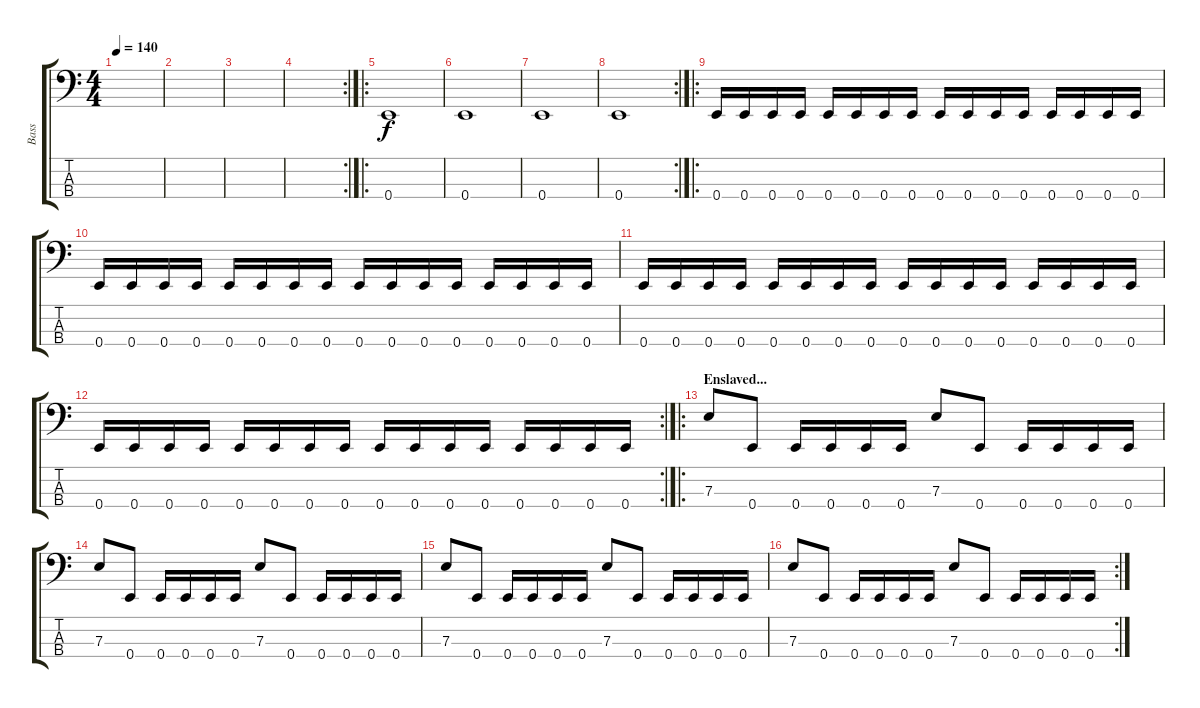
\track ("Bass" "Bass") {instrument electricbasspick}
\staff {score tabs}
\tuning (G2 D2 A1 E1) {hide}
\ts (4 4)
\tempo 140
\clef f4
\ks c
|
|
|
\rc 2
|
\ro
0.4.1 |
0.4.1 |
0.4.1 |
\rc 2
0.4.1 |
\ro
0.4.16 0.4.16 0.4.16 0.4.16 0.4.16 0.4.16 0.4.16 0.4.16 0.4.16 0.4.16 0.4.16 0.4.16 0.4.16 0.4.16 0.4.16 0.4.16 |
0.4.16 0.4.16 0.4.16 0.4.16 0.4.16 0.4.16 0.4.16 0.4.16 0.4.16 0.4.16 0.4.16 0.4.16 0.4.16 0.4.16 0.4.16 0.4.16 |
0.4.16 0.4.16 0.4.16 0.4.16 0.4.16 0.4.16 0.4.16 0.4.16 0.4.16 0.4.16 0.4.16 0.4.16 0.4.16 0.4.16 0.4.16 0.4.16 |
\rc 2
0.4.16 0.4.16 0.4.16 0.4.16 0.4.16 0.4.16 0.4.16 0.4.16 0.4.16 0.4.16 0.4.16 0.4.16 0.4.16 0.4.16 0.4.16 0.4.16 |
\ro
\section ("" "Enslaved...")
7.3.8 0.4.8 0.4.16 0.4.16 0.4.16 0.4.16 7.3.8 0.4.8 0.4.16 0.4.16 0.4.16 0.4.16 |
7.3.8 0.4.8 0.4.16 0.4.16 0.4.16 0.4.16 7.3.8 0.4.8 0.4.16 0.4.16 0.4.16 0.4.16 |
7.3.8 0.4.8 0.4.16 0.4.16 0.4.16 0.4.16 7.3.8 0.4.8 0.4.16 0.4.16 0.4.16 0.4.16 |
\rc 2
7.3.8 0.4.8 0.4.16 0.4.16 0.4.16 0.4.16 7.3.8 0.4.8 0.4.16 0.4.16 0.4.16 0.4.16
